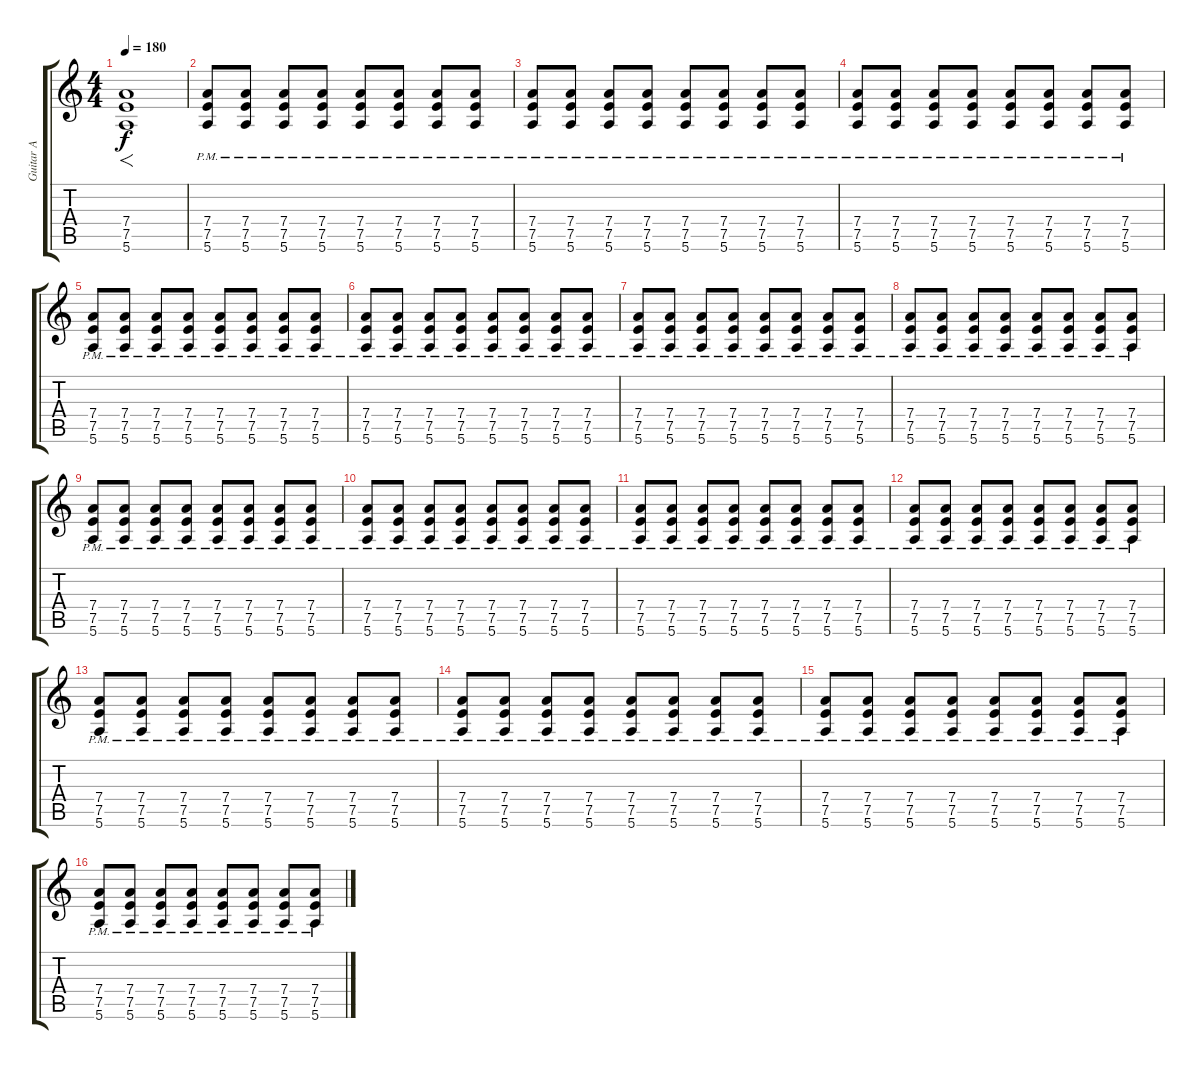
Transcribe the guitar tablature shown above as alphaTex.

\track ("Guitar A" "Guitar A") {instrument distortionguitar}
\staff {score tabs}
\tuning (E4 B3 G3 D3 A2 E2) {hide}
\ts (4 4)
\tempo 180
\clef g2
\ks c
(7.4 7.5 5.6).1{f dy f instrument distortionguitar} |
(7.4{pm} 7.5{pm} 5.6{pm}).8 (7.4{pm} 7.5{pm} 5.6{pm}).8 (7.4{pm} 7.5{pm} 5.6{pm}).8 (7.4{pm} 7.5{pm} 5.6{pm}).8 (7.4{pm} 7.5{pm} 5.6{pm}).8 (7.4{pm} 7.5{pm} 5.6{pm}).8 (7.4{pm} 7.5{pm} 5.6{pm}).8 (7.4{pm} 7.5{pm} 5.6{pm}).8 |
(7.4{pm} 7.5{pm} 5.6{pm}).8 (7.4{pm} 7.5{pm} 5.6{pm}).8 (7.4{pm} 7.5{pm} 5.6{pm}).8 (7.4{pm} 7.5{pm} 5.6{pm}).8 (7.4{pm} 7.5{pm} 5.6{pm}).8 (7.4{pm} 7.5{pm} 5.6{pm}).8 (7.4{pm} 7.5{pm} 5.6{pm}).8 (7.4{pm} 7.5{pm} 5.6{pm}).8 |
(7.4{pm} 7.5{pm} 5.6{pm}).8 (7.4{pm} 7.5{pm} 5.6{pm}).8 (7.4{pm} 7.5{pm} 5.6{pm}).8 (7.4{pm} 7.5{pm} 5.6{pm}).8 (7.4{pm} 7.5{pm} 5.6{pm}).8 (7.4{pm} 7.5{pm} 5.6{pm}).8 (7.4{pm} 7.5{pm} 5.6{pm}).8 (7.4{pm} 7.5{pm} 5.6{pm}).8 |
(7.4{pm} 7.5{pm} 5.6{pm}).8 (7.4{pm} 7.5{pm} 5.6{pm}).8 (7.4{pm} 7.5{pm} 5.6{pm}).8 (7.4{pm} 7.5{pm} 5.6{pm}).8 (7.4{pm} 7.5{pm} 5.6{pm}).8 (7.4{pm} 7.5{pm} 5.6{pm}).8 (7.4{pm} 7.5{pm} 5.6{pm}).8 (7.4{pm} 7.5{pm} 5.6{pm}).8 |
(7.4{pm} 7.5{pm} 5.6{pm}).8 (7.4{pm} 7.5{pm} 5.6{pm}).8 (7.4{pm} 7.5{pm} 5.6{pm}).8 (7.4{pm} 7.5{pm} 5.6{pm}).8 (7.4{pm} 7.5{pm} 5.6{pm}).8 (7.4{pm} 7.5{pm} 5.6{pm}).8 (7.4{pm} 7.5{pm} 5.6{pm}).8 (7.4{pm} 7.5{pm} 5.6{pm}).8 |
(7.4{pm} 7.5{pm} 5.6{pm}).8 (7.4{pm} 7.5{pm} 5.6{pm}).8 (7.4{pm} 7.5{pm} 5.6{pm}).8 (7.4{pm} 7.5{pm} 5.6{pm}).8 (7.4{pm} 7.5{pm} 5.6{pm}).8 (7.4{pm} 7.5{pm} 5.6{pm}).8 (7.4{pm} 7.5{pm} 5.6{pm}).8 (7.4{pm} 7.5{pm} 5.6{pm}).8 |
(7.4{pm} 7.5{pm} 5.6{pm}).8 (7.4{pm} 7.5{pm} 5.6{pm}).8 (7.4{pm} 7.5{pm} 5.6{pm}).8 (7.4{pm} 7.5{pm} 5.6{pm}).8 (7.4{pm} 7.5{pm} 5.6{pm}).8 (7.4{pm} 7.5{pm} 5.6{pm}).8 (7.4{pm} 7.5{pm} 5.6{pm}).8 (7.4{pm} 7.5{pm} 5.6{pm}).8 |
(7.4{pm} 7.5{pm} 5.6{pm}).8 (7.4{pm} 7.5{pm} 5.6{pm}).8 (7.4{pm} 7.5{pm} 5.6{pm}).8 (7.4{pm} 7.5{pm} 5.6{pm}).8 (7.4{pm} 7.5{pm} 5.6{pm}).8 (7.4{pm} 7.5{pm} 5.6{pm}).8 (7.4{pm} 7.5{pm} 5.6{pm}).8 (7.4{pm} 7.5{pm} 5.6{pm}).8 |
(7.4{pm} 7.5{pm} 5.6{pm}).8 (7.4{pm} 7.5{pm} 5.6{pm}).8 (7.4{pm} 7.5{pm} 5.6{pm}).8 (7.4{pm} 7.5{pm} 5.6{pm}).8 (7.4{pm} 7.5{pm} 5.6{pm}).8 (7.4{pm} 7.5{pm} 5.6{pm}).8 (7.4{pm} 7.5{pm} 5.6{pm}).8 (7.4{pm} 7.5{pm} 5.6{pm}).8 |
(7.4{pm} 7.5{pm} 5.6{pm}).8 (7.4{pm} 7.5{pm} 5.6{pm}).8 (7.4{pm} 7.5{pm} 5.6{pm}).8 (7.4{pm} 7.5{pm} 5.6{pm}).8 (7.4{pm} 7.5{pm} 5.6{pm}).8 (7.4{pm} 7.5{pm} 5.6{pm}).8 (7.4{pm} 7.5{pm} 5.6{pm}).8 (7.4{pm} 7.5{pm} 5.6{pm}).8 |
(7.4{pm} 7.5{pm} 5.6{pm}).8 (7.4{pm} 7.5{pm} 5.6{pm}).8 (7.4{pm} 7.5{pm} 5.6{pm}).8 (7.4{pm} 7.5{pm} 5.6{pm}).8 (7.4{pm} 7.5{pm} 5.6{pm}).8 (7.4{pm} 7.5{pm} 5.6{pm}).8 (7.4{pm} 7.5{pm} 5.6{pm}).8 (7.4{pm} 7.5{pm} 5.6{pm}).8 |
(7.4{pm} 7.5{pm} 5.6{pm}).8 (7.4{pm} 7.5{pm} 5.6{pm}).8 (7.4{pm} 7.5{pm} 5.6{pm}).8 (7.4{pm} 7.5{pm} 5.6{pm}).8 (7.4{pm} 7.5{pm} 5.6{pm}).8 (7.4{pm} 7.5{pm} 5.6{pm}).8 (7.4{pm} 7.5{pm} 5.6{pm}).8 (7.4{pm} 7.5{pm} 5.6{pm}).8 |
(7.4{pm} 7.5{pm} 5.6{pm}).8 (7.4{pm} 7.5{pm} 5.6{pm}).8 (7.4{pm} 7.5{pm} 5.6{pm}).8 (7.4{pm} 7.5{pm} 5.6{pm}).8 (7.4{pm} 7.5{pm} 5.6{pm}).8 (7.4{pm} 7.5{pm} 5.6{pm}).8 (7.4{pm} 7.5{pm} 5.6{pm}).8 (7.4{pm} 7.5{pm} 5.6{pm}).8 |
(7.4{pm} 7.5{pm} 5.6{pm}).8 (7.4{pm} 7.5{pm} 5.6{pm}).8 (7.4{pm} 7.5{pm} 5.6{pm}).8 (7.4{pm} 7.5{pm} 5.6{pm}).8 (7.4{pm} 7.5{pm} 5.6{pm}).8 (7.4{pm} 7.5{pm} 5.6{pm}).8 (7.4{pm} 7.5{pm} 5.6{pm}).8 (7.4{pm} 7.5{pm} 5.6{pm}).8 |
(7.4{pm} 7.5{pm} 5.6{pm}).8 (7.4{pm} 7.5{pm} 5.6{pm}).8 (7.4{pm} 7.5{pm} 5.6{pm}).8 (7.4{pm} 7.5{pm} 5.6{pm}).8 (7.4{pm} 7.5{pm} 5.6{pm}).8 (7.4{pm} 7.5{pm} 5.6{pm}).8 (7.4{pm} 7.5{pm} 5.6{pm}).8 (7.4{pm} 7.5{pm} 5.6{pm}).8
